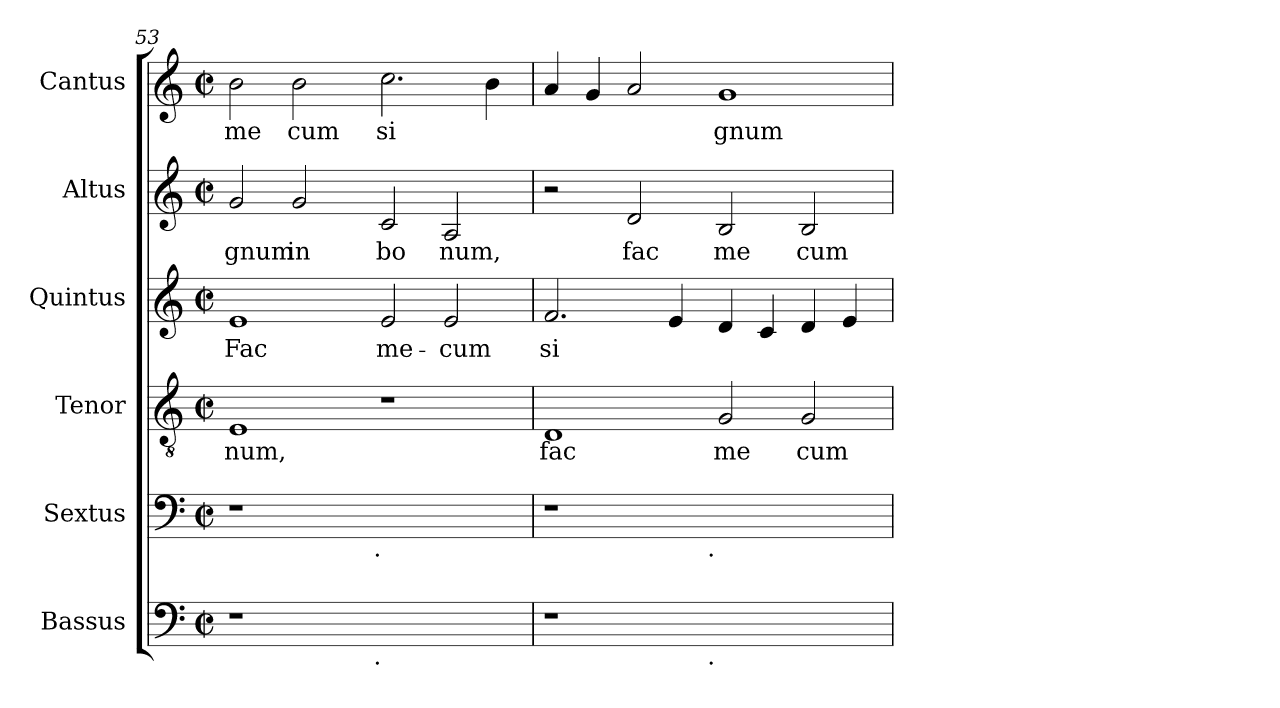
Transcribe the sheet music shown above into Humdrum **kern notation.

**kern	**kern	**kern	**text	**kern	**text	**kern	**text	**kern	**text
*part6	*part5	*part4	*part4	*part3	*part3	*part2	*part2	*part1	*part1
*staff6	*staff5	*staff4	*staff4	*staff3	*staff3	*staff2	*staff2	*staff1	*staff1
*I"Bassus	*I"Sextus	*I"Tenor	*	*I"Quintus	*	*I"Altus	*	*I"Cantus	*
*clefF4	*clefF4	*clefGv2	*	*clefG2	*	*clefG2	*	*clefG2	*
*k[]	*k[]	*k[]	*	*k[]	*	*k[]	*	*k[]	*
*C:	*C:	*C:	*	*C:	*	*C:	*	*C:	*
*M2/2	*M2/2	*M2/2	*	*M2/2	*	*M2/2	*	*M2/2	*
*met(c|)	*met(c|)	*met(c|)	*	*met(c|)	*	*met(c|)	*	*met(c|)	*
=53	=53	=53	=53	=53	=53	=53	=53	=53	=53
!	!	!	!LO:LY:b:cj	!	!LO:LY:b:cj	!	!LO:LY:b:cj	!	!LO:LY:b:cj
*^	*^	*	*	*	*	*	*	*	*
1r	2ryy	1r	2ryy	1E	num,	1e	Fac	2g/	gnum	2b\	me
!	!	!	!	!	!	!	!	!	!LO:LY:b:cj	!	!LO:LY:b:cj
.	4ryy	.	4ryy	.	.	.	.	2g/	in	2b\	cum
.	8...ryy	.	8...ryy	.	.	.	.	.	.	.	.
!	!	!	!LO:TX:b:t=.	!	!	!	!	!	!	!	!
!	!LO:TX:b:t=.	!	!	!	!	!	!	!	!	!	!
.	1ryy	.	1ryy	.	.	.	.	.	.	.	.
!	!	!	!	!	!	!	!LO:LY:b:cj	!	!LO:LY:b:cj	!	!LO:LY:b:cj
1ryy	.	1ryy	.	1r	.	2e/	me-	2c/	bo	2.cc\	si
!	!	!	!	!	!	!	!LO:LY:b:cj	!	!LO:LY:b:cj	!	!
.	.	.	.	.	.	2e/	-cum	2A/	num,	.	.
!	!	!	!	!	!	!	!	!	!	!	!LO:LY:b:cj
.	.	.	.	.	.	.	.	.	.	4b\	.
.	64ryy	.	64ryy	.	.	.	.	.	.	.	.
=54	=54	=54	=54	=54	=54	=54	=54	=54	=54	=54	=54
!	!	!	!	!	!LO:LY:b:cj	!	!LO:LY:b:cj	!	!	!	!LO:LY:b:cj
1r	2ryy	1r	2ryy	1D	fac	2.f/	si-	2r	.	4a/	.
!	!	!	!	!	!	!	!	!	!	!	!LO:LY:b:cj
.	.	.	.	.	.	.	.	.	.	4g/	.
!	!	!	!	!	!	!	!	!	!LO:LY:b:cj	!	!LO:LY:b:cj
.	4...ryy	.	4...ryy	.	.	.	.	2d/	fac	2a/	.
!	!	!	!	!	!	!	!LO:LY:b:cj	!	!	!	!
.	.	.	.	.	.	4e/	--	.	.	.	.
!	!	!	!LO:TX:b:t=.	!	!	!	!	!	!	!	!
!	!LO:TX:b:t=.	!	!	!	!	!	!	!	!	!	!
.	1ryy	.	1ryy	.	.	.	.	.	.	.	.
!	!	!	!	!	!LO:LY:b:cj	!	!LO:LY:b:cj	!	!LO:LY:b:cj	!	!LO:LY:b:cj
1ryy	.	1ryy	.	2G/	me	4d/	--	2B/	me	1g	gnum
!	!	!	!	!	!	!	!LO:LY:b:cj	!	!	!	!
.	.	.	.	.	.	4c/	--	.	.	.	.
!	!	!	!	!	!LO:LY:b:cj	!	!LO:LY:b:cj	!	!LO:LY:b:cj	!	!
.	.	.	.	2G/	cum	4d/	--	2B/	cum	.	.
!	!	!	!	!	!	!	!LO:LY:b:cj	!	!	!	!
.	.	.	.	.	.	4e/	--	.	.	.	.
.	32ryy	.	32ryy	.	.	.	.	.	.	.	.
*v	*v	*	*	*	*	*	*	*	*	*	*
*	*v	*v	*	*	*	*	*	*	*	*
=	=	=	=	=	=	=	=	=	=
*-	*-	*-	*-	*-	*-	*-	*-	*-	*-
